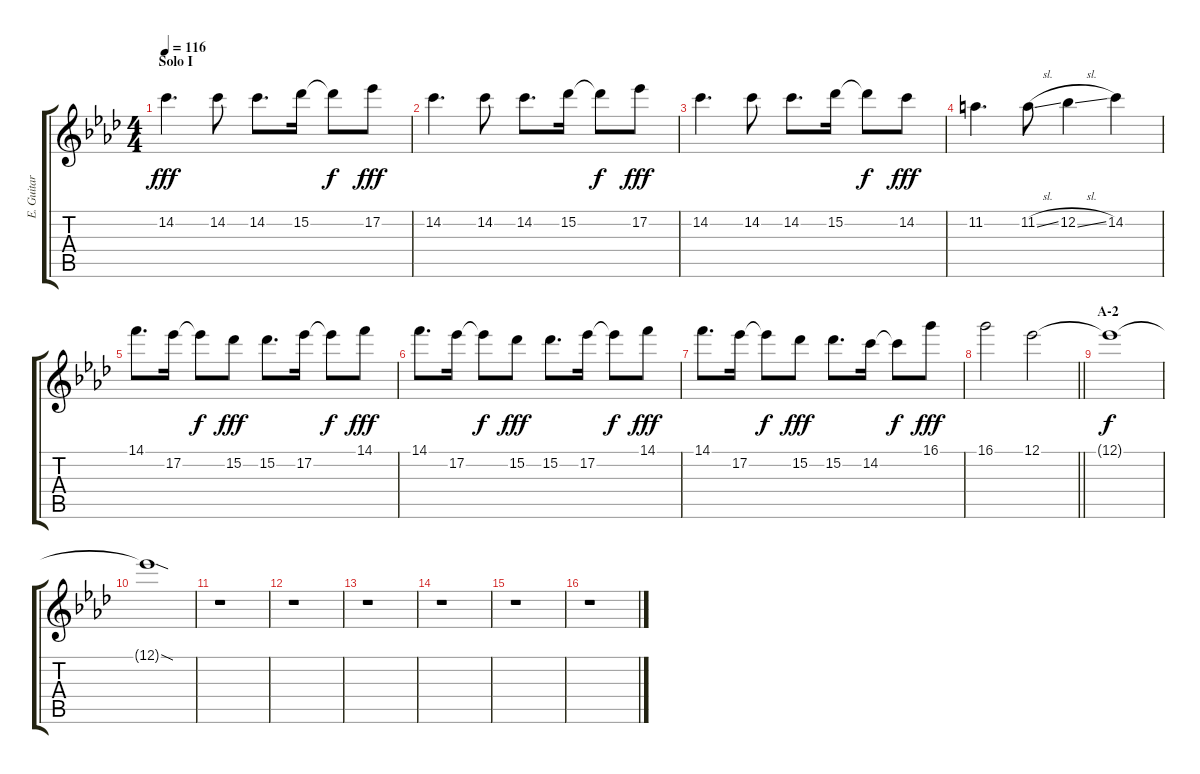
\track ("E. Guitar III" "E. Guitar ") {instrument overdrivenguitar}
\staff {score tabs}
\tuning (Eb4 Bb3 Gb3 Db3 Ab2 Eb2) {hide}
\ts (4 4)
\section ("" "Solo I")
\tempo 116
\clef g2
\ks ab
14.2.4{d dy fff} 14.2.8 14.2.8{d} 15.2.16 15.2{t}.8{dy f} 17.2.8{dy fff} |
14.2.4{d} 14.2.8 14.2.8{d} 15.2.16 15.2{t}.8{dy f} 17.2.8{dy fff} |
14.2.4{d} 14.2.8 14.2.8{d} 15.2.16 15.2{t}.8{dy f} 14.2.8{dy fff} |
11.2.4{d} 11.2{sl}.8 12.2{sl}.4 14.2.4 |
14.1.8{d} 17.2.16 17.2{t}.8{dy f} 15.2.8{dy fff} 15.2.8{d} 17.2.16 17.2{t}.8{dy f} 14.1.8{dy fff} |
14.1.8{d} 17.2.16 17.2{t}.8{dy f} 15.2.8{dy fff} 15.2.8{d} 17.2.16 17.2{t}.8{dy f} 14.1.8{dy fff} |
14.1.8{d} 17.2.16 17.2{t}.8{dy f} 15.2.8{dy fff} 15.2.8{d} 14.2.16 14.2{t}.8{dy f} 16.1.8{dy fff} |
\barLineRight lightlight
16.1.2 12.1.2 |
\section ("" "A-2")
12.1{t}.1{dy f} |
12.1{sod t}.1 |
r.1 |
r.1 |
r.1 |
r.1 |
r.1 |
r.1
